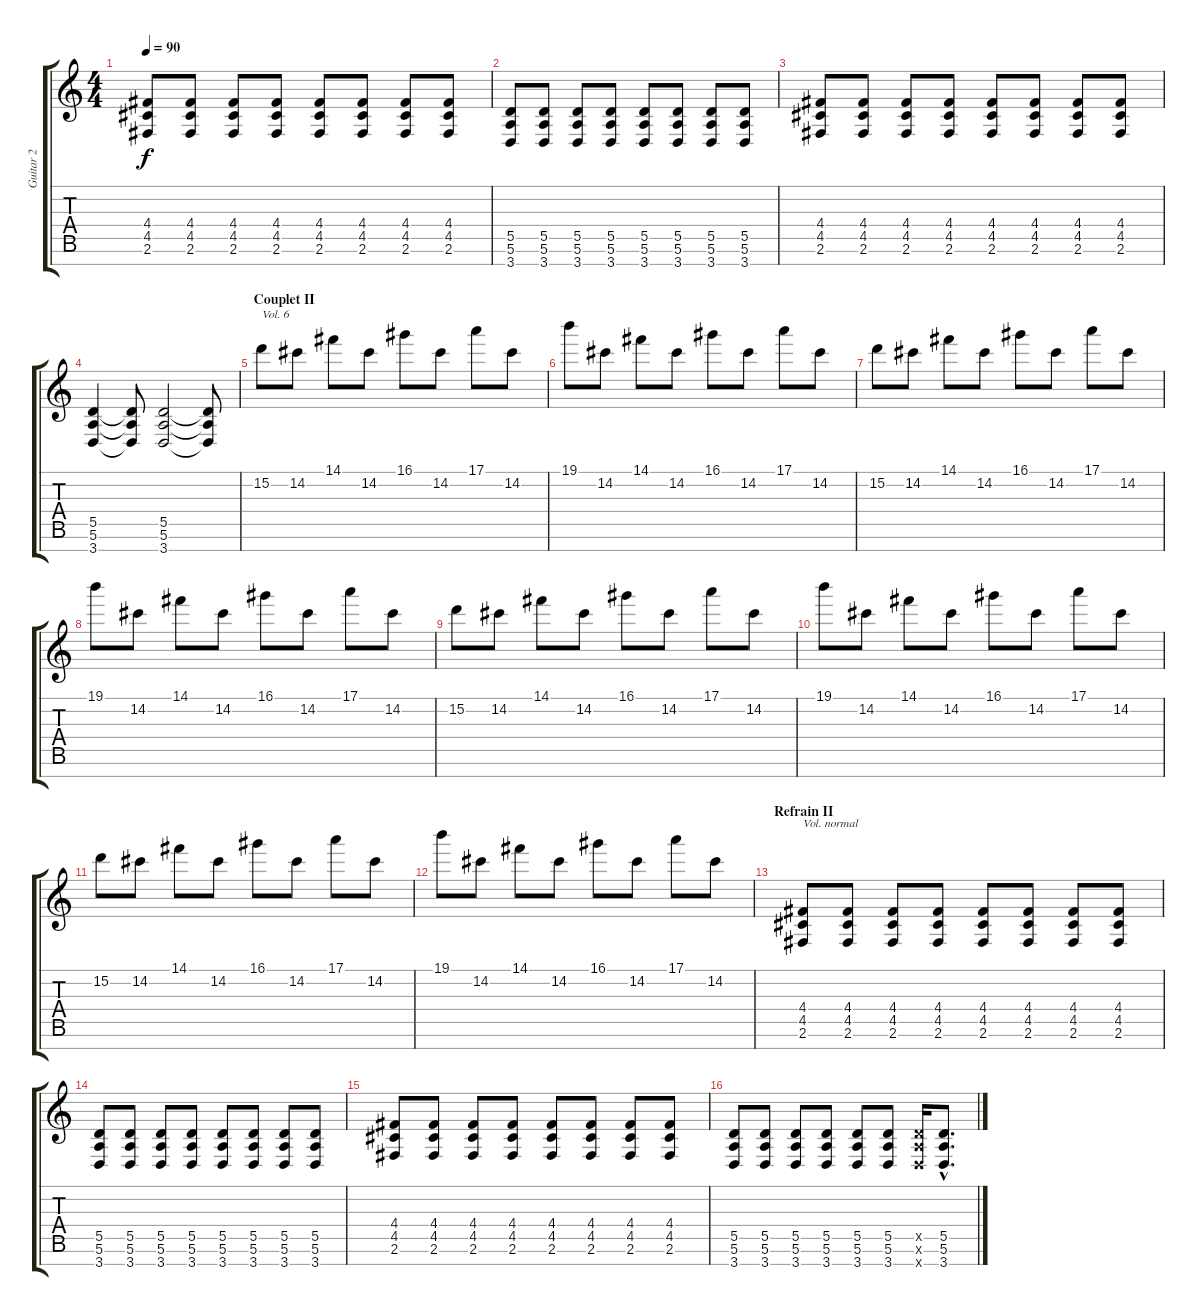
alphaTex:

\track ("Guitar 2" "Guitar 2") {instrument distortionguitar}
\staff {score tabs}
\tuning (E4 B3 G3 D3 A2 E2 B1) {hide}
\ts (4 4)
\tempo 90
\clef g2
\ks c
(4.4 4.5 2.6).8{dy f} (4.4 4.5 2.6).8 (4.4 4.5 2.6).8 (4.4 4.5 2.6).8 (4.4 4.5 2.6).8 (4.4 4.5 2.6).8 (4.4 4.5 2.6).8 (4.4 4.5 2.6).8 |
(5.5 5.6 3.7).8 (5.5 5.6 3.7).8 (5.5 5.6 3.7).8 (5.5 5.6 3.7).8 (5.5 5.6 3.7).8 (5.5 5.6 3.7).8 (5.5 5.6 3.7).8 (5.5 5.6 3.7).8 |
(4.4 4.5 2.6).8 (4.4 4.5 2.6).8 (4.4 4.5 2.6).8 (4.4 4.5 2.6).8 (4.4 4.5 2.6).8 (4.4 4.5 2.6).8 (4.4 4.5 2.6).8 (4.4 4.5 2.6).8 |
(5.5 5.6 3.7).4 (5.5{t} 5.6{t} 3.7{t}).8 (5.5 5.6 3.7).2 (5.5{t} 5.6{t} 3.7{t}).8 |
\section ("" "Couplet II")
15.2.8{txt "Vol. 6" volume 6} 14.2.8 14.1.8 14.2.8 16.1.8 14.2.8 17.1.8 14.2.8 |
19.1.8 14.2.8 14.1.8 14.2.8 16.1.8 14.2.8 17.1.8 14.2.8 |
15.2.8 14.2.8 14.1.8 14.2.8 16.1.8 14.2.8 17.1.8 14.2.8 |
19.1.8 14.2.8 14.1.8 14.2.8 16.1.8 14.2.8 17.1.8 14.2.8 |
15.2.8 14.2.8 14.1.8 14.2.8 16.1.8 14.2.8 17.1.8 14.2.8 |
19.1.8 14.2.8 14.1.8 14.2.8 16.1.8 14.2.8 17.1.8 14.2.8 |
15.2.8 14.2.8 14.1.8 14.2.8 16.1.8 14.2.8 17.1.8 14.2.8 |
19.1.8 14.2.8 14.1.8 14.2.8 16.1.8 14.2.8 17.1.8 14.2.8 |
\section ("" "Refrain II")
(4.4 4.5 2.6).8{txt "Vol. normal" volume 9} (4.4 4.5 2.6).8 (4.4 4.5 2.6).8 (4.4 4.5 2.6).8 (4.4 4.5 2.6).8 (4.4 4.5 2.6).8 (4.4 4.5 2.6).8 (4.4 4.5 2.6).8 |
(5.5 5.6 3.7).8 (5.5 5.6 3.7).8 (5.5 5.6 3.7).8 (5.5 5.6 3.7).8 (5.5 5.6 3.7).8 (5.5 5.6 3.7).8 (5.5 5.6 3.7).8 (5.5 5.6 3.7).8 |
(4.4 4.5 2.6).8 (4.4 4.5 2.6).8 (4.4 4.5 2.6).8 (4.4 4.5 2.6).8 (4.4 4.5 2.6).8 (4.4 4.5 2.6).8 (4.4 4.5 2.6).8 (4.4 4.5 2.6).8 |
(5.5 5.6 3.7).8 (5.5 5.6 3.7).8 (5.5 5.6 3.7).8 (5.5 5.6 3.7).8 (5.5 5.6 3.7).8 (5.5 5.6 3.7).8 (5.5{x} 5.6{x} 3.7{x}).16 (5.5{hac} 5.6{hac} 3.7{hac}).8{d}
